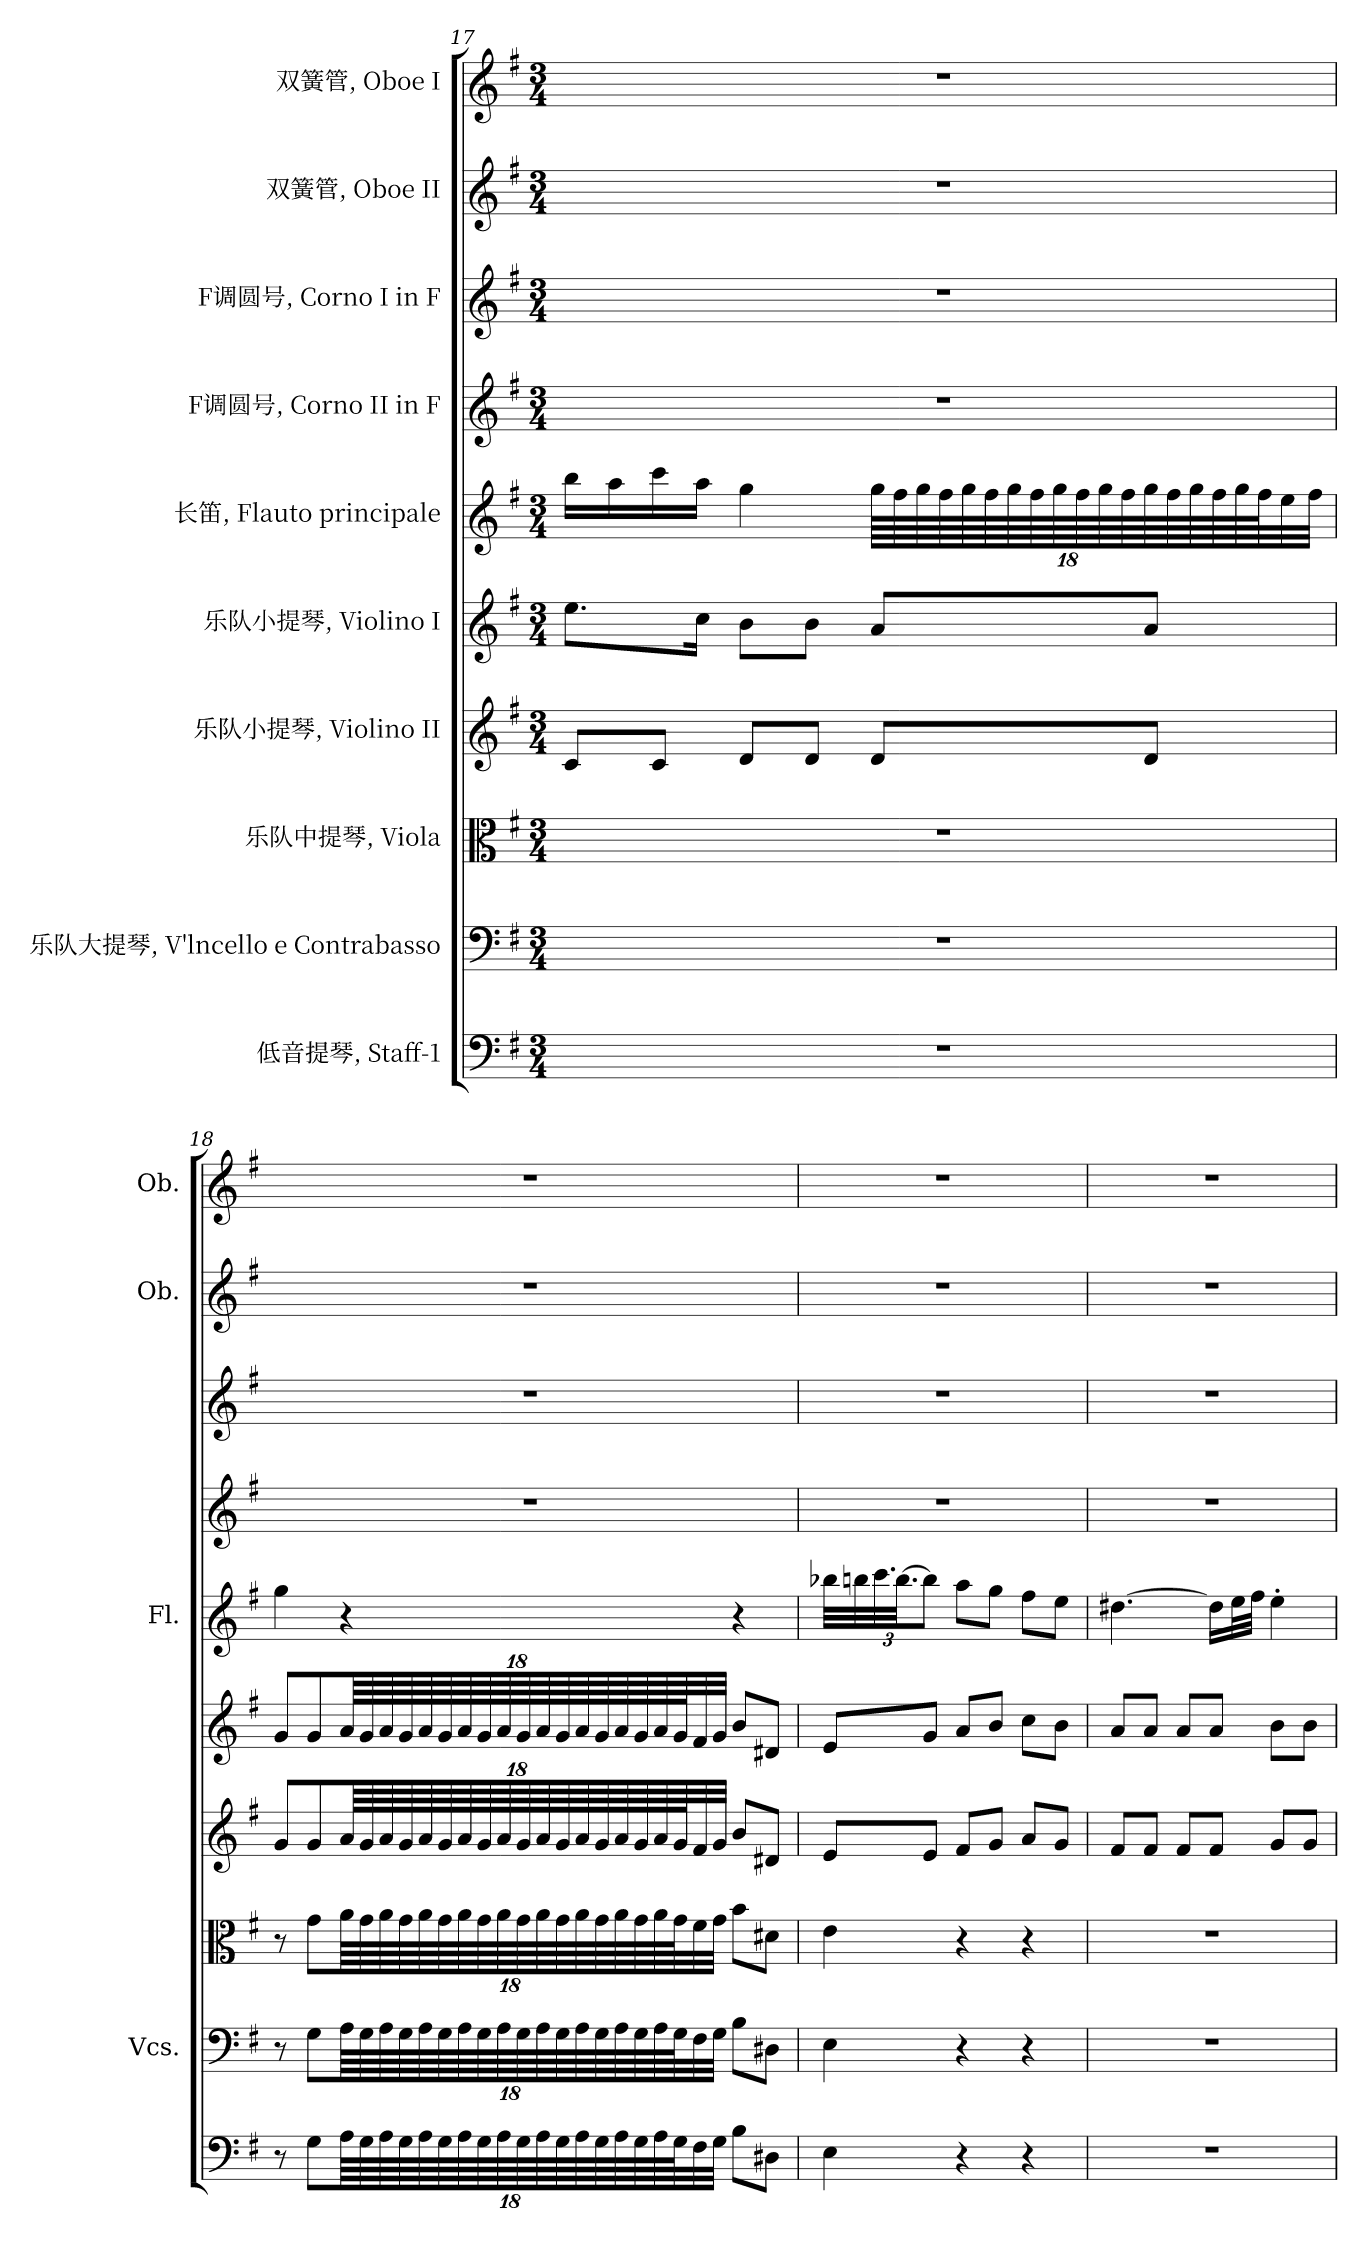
**kern	**kern	**kern	**kern	**kern	**kern	**kern	**kern	**kern	**kern
*part10	*part9	*part8	*part7	*part6	*part5	*part4	*part3	*part2	*part1
*staff10	*staff9	*staff8	*staff7	*staff6	*staff5	*staff4	*staff3	*staff2	*staff1
*I"低音提琴, Staff-1	*I"乐队大提琴, V'lncello e Contrabasso	*I"乐队中提琴, Viola	*I"乐队小提琴, Violino II	*I"乐队小提琴, Violino I	*I"长笛, Flauto principale	*I"F调圆号, Corno II in F	*I"F调圆号, Corno I in F	*I"双簧管, Oboe II	*I"双簧管, Oboe I
*	*I'Vcs.	*	*	*	*I'Fl.	*	*	*I'Ob.	*I'Ob.
!!LO:PB:g=z
*clefF4	*clefF4	*clefC3	*clefG2	*clefG2	*clefG2	*clefG2	*clefG2	*clefG2	*clefG2
*ITrd7c12	*	*	*	*	*	*ITrd4c7	*ITrd4c7	*	*
*k[f#]	*k[f#]	*k[f#]	*k[f#]	*k[f#]	*k[f#]	*k[]	*k[]	*k[f#]	*k[f#]
*M3/4	*M3/4	*M3/4	*M3/4	*M3/4	*M3/4	*M3/4	*M3/4	*M3/4	*M3/4
=17	=17	=17	=17	=17	=17	=17	=17	=17	=17
2.r	2.r	2.r	8c/L	8.ee\L	16bb\LL	2.r	2.r	2.r	2.r
.	.	.	.	.	16aa\	.	.	.	.
.	.	.	8c/J	.	16ccc\	.	.	.	.
.	.	.	.	16cc\Jk	16aa\JJ	.	.	.	.
.	.	.	8d/L	8b\L	4gg\	.	.	.	.
.	.	.	8d/J	8b\J	.	.	.	.	.
*	*	*	*	*	*Xbrackettup	*	*	*	*
.	.	.	8d/L	8a/L	96gg\LLLL	.	.	.	.
.	.	.	.	.	96ff#\	.	.	.	.
.	.	.	.	.	96gg\	.	.	.	.
.	.	.	.	.	96ff#\	.	.	.	.
.	.	.	.	.	96gg\	.	.	.	.
.	.	.	.	.	96ff#\	.	.	.	.
.	.	.	.	.	96gg\	.	.	.	.
.	.	.	.	.	96ff#\	.	.	.	.
.	.	.	.	.	96gg\	.	.	.	.
.	.	.	.	.	96ff#\	.	.	.	.
.	.	.	.	.	96gg\	.	.	.	.
.	.	.	.	.	96ff#\	.	.	.	.
.	.	.	8d/J	8a/J	96gg\	.	.	.	.
.	.	.	.	.	96ff#\	.	.	.	.
.	.	.	.	.	96gg\	.	.	.	.
.	.	.	.	.	96ff#\	.	.	.	.
.	.	.	.	.	96gg\	.	.	.	.
.	.	.	.	.	96ff#\J	.	.	.	.
.	.	.	.	.	32ee\	.	.	.	.
.	.	.	.	.	32ff#\JJJ	.	.	.	.
!!LO:PB:g=z
=18	=18	=18	=18	=18	=18	=18	=18	=18	=18
8r	8r	8r	8g/L	8g/L	4gg\	2.r	2.r	2.r	2.r
8GG\L	8G\L	8g\L	8g/	8g/	.	.	.	.	.
*Xbrackettup	*Xbrackettup	*Xbrackettup	*Xbrackettup	*Xbrackettup	*	*	*	*	*
96AA\LLL	96A\LLL	96a\LLL	96a/LLL	96a/LLL	4r	.	.	.	.
96GG\	96G\	96g\	96g/	96g/	.	.	.	.	.
96AA\	96A\	96a\	96a/	96a/	.	.	.	.	.
96GG\	96G\	96g\	96g/	96g/	.	.	.	.	.
96AA\	96A\	96a\	96a/	96a/	.	.	.	.	.
96GG\	96G\	96g\	96g/	96g/	.	.	.	.	.
96AA\	96A\	96a\	96a/	96a/	.	.	.	.	.
96GG\	96G\	96g\	96g/	96g/	.	.	.	.	.
96AA\	96A\	96a\	96a/	96a/	.	.	.	.	.
96GG\	96G\	96g\	96g/	96g/	.	.	.	.	.
96AA\	96A\	96a\	96a/	96a/	.	.	.	.	.
96GG\	96G\	96g\	96g/	96g/	.	.	.	.	.
96AA\	96A\	96a\	96a/	96a/	.	.	.	.	.
96GG\	96G\	96g\	96g/	96g/	.	.	.	.	.
96AA\	96A\	96a\	96a/	96a/	.	.	.	.	.
96GG\	96G\	96g\	96g/	96g/	.	.	.	.	.
96AA\	96A\	96a\	96a/	96a/	.	.	.	.	.
96GG\J	96G\J	96g\J	96g/J	96g/J	.	.	.	.	.
32FF#\	32F#\	32f#\	32f#/	32f#/	.	.	.	.	.
32GG\JJJ	32G\JJJ	32g\JJJ	32g/JJJ	32g/JJJ	.	.	.	.	.
8BB\L	8B\L	8b\L	8b/L	8b/L	4r	.	.	.	.
8DD#X\J	8D#X\J	8d#X\J	8d#X/J	8d#X/J	.	.	.	.	.
=19	=19	=19	=19	=19	=19	=19	=19	=19	=19
4EE\	4E\	4e\	8e/L	8e/L	32bb-X\LLL	2.r	2.r	2.r	2.r
.	.	.	.	.	32bbn\	.	.	.	.
.	.	.	.	.	48.ccc\	.	.	.	.
.	.	.	.	.	[48.bb\JJ	.	.	.	.
.	.	.	8e/J	8g/J	8bb\J]	.	.	.	.
4r	4r	4r	8f#/L	8a/L	8aa\L	.	.	.	.
.	.	.	8g/J	8b/J	8gg\J	.	.	.	.
4r	4r	4r	8a/L	8cc\L	8ff#\L	.	.	.	.
.	.	.	8g/J	8b\J	8ee\J	.	.	.	.
!!LO:PB:g=z
=20	=20	=20	=20	=20	=20	=20	=20	=20	=20
2.r	2.r	2.r	8f#/L	8a/L	[4.dd#X\	2.r	2.r	2.r	2.r
.	.	.	8f#/J	8a/J	.	.	.	.	.
.	.	.	8f#/L	8a/L	.	.	.	.	.
.	.	.	8f#/J	8a/J	16dd#\LL]	.	.	.	.
.	.	.	.	.	32ee\L	.	.	.	.
.	.	.	.	.	32ff#\JJJ	.	.	.	.
.	.	.	8g/L	8b\L	4ee'\	.	.	.	.
.	.	.	8g/J	8b\J	.	.	.	.	.
=	=	=	=	=	=	=	=	=	=
*-	*-	*-	*-	*-	*-	*-	*-	*-	*-
